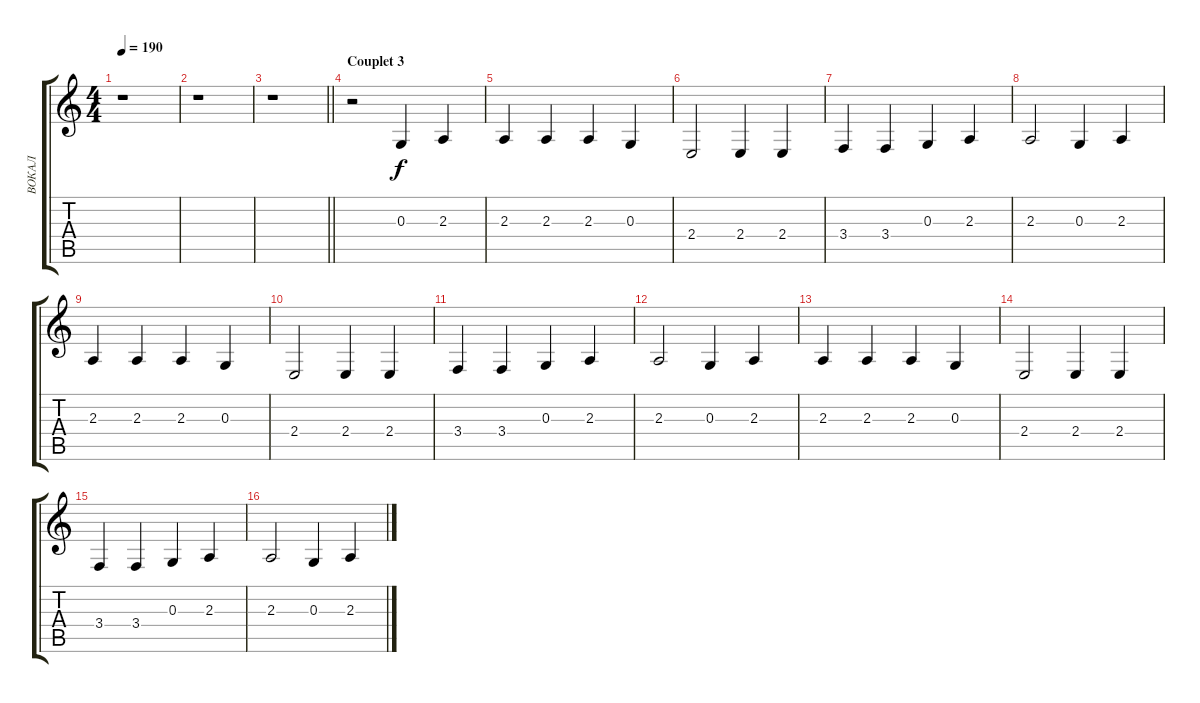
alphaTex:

\track ("ВОКАЛ" "ВОКАЛ") {instrument synthbrass1}
\staff {score tabs}
\tuning (E4 B3 G3 D3 A2 E2) {hide}
\ts (4 4)
\tempo 190
\clef g2
\ks c
r.1{dy f} |
r.1 |
\barLineRight lightlight
r.1 |
\section ("" "Couplet 3")
r.2 0.3.4 2.3.4 |
2.3.4 2.3.4 2.3.4 0.3.4 |
2.4.2 2.4.4 2.4.4 |
3.4.4 3.4.4 0.3.4 2.3.4 |
2.3.2 0.3.4 2.3.4 |
2.3.4 2.3.4 2.3.4 0.3.4 |
2.4.2 2.4.4 2.4.4 |
3.4.4 3.4.4 0.3.4 2.3.4 |
2.3.2 0.3.4 2.3.4 |
2.3.4 2.3.4 2.3.4 0.3.4 |
2.4.2 2.4.4 2.4.4 |
3.4.4 3.4.4 0.3.4 2.3.4 |
2.3.2 0.3.4 2.3.4
